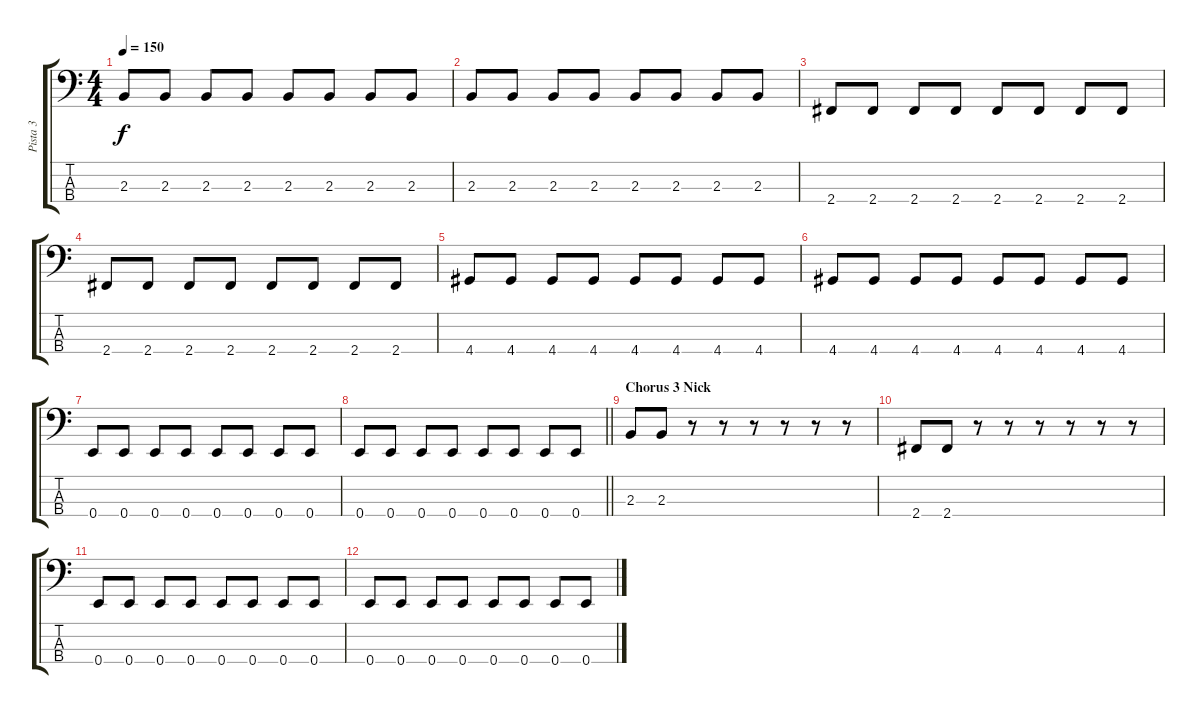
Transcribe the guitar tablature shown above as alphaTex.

\track ("Pista 3" "Pista 3") {instrument electricbassfinger}
\staff {score tabs}
\tuning (G2 D2 A1 E1) {hide}
\ts (4 4)
\tempo 150
\clef f4
\ks c
2.3.8{dy f} 2.3.8 2.3.8 2.3.8 2.3.8 2.3.8 2.3.8 2.3.8 |
2.3.8 2.3.8 2.3.8 2.3.8 2.3.8 2.3.8 2.3.8 2.3.8 |
2.4.8 2.4.8 2.4.8 2.4.8 2.4.8 2.4.8 2.4.8 2.4.8 |
2.4.8 2.4.8 2.4.8 2.4.8 2.4.8 2.4.8 2.4.8 2.4.8 |
4.4.8 4.4.8 4.4.8 4.4.8 4.4.8 4.4.8 4.4.8 4.4.8 |
4.4.8 4.4.8 4.4.8 4.4.8 4.4.8 4.4.8 4.4.8 4.4.8 |
0.4.8 0.4.8 0.4.8 0.4.8 0.4.8 0.4.8 0.4.8 0.4.8 |
\barLineRight lightlight
0.4.8 0.4.8 0.4.8 0.4.8 0.4.8 0.4.8 0.4.8 0.4.8 |
\section ("" "Chorus 3 Nick")
2.3.8 2.3.8 r.8 r.8 r.8 r.8 r.8 r.8 |
2.4.8 2.4.8 r.8 r.8 r.8 r.8 r.8 r.8 |
0.4.8 0.4.8 0.4.8 0.4.8 0.4.8 0.4.8 0.4.8 0.4.8 |
0.4.8 0.4.8 0.4.8 0.4.8 0.4.8 0.4.8 0.4.8 0.4.8
